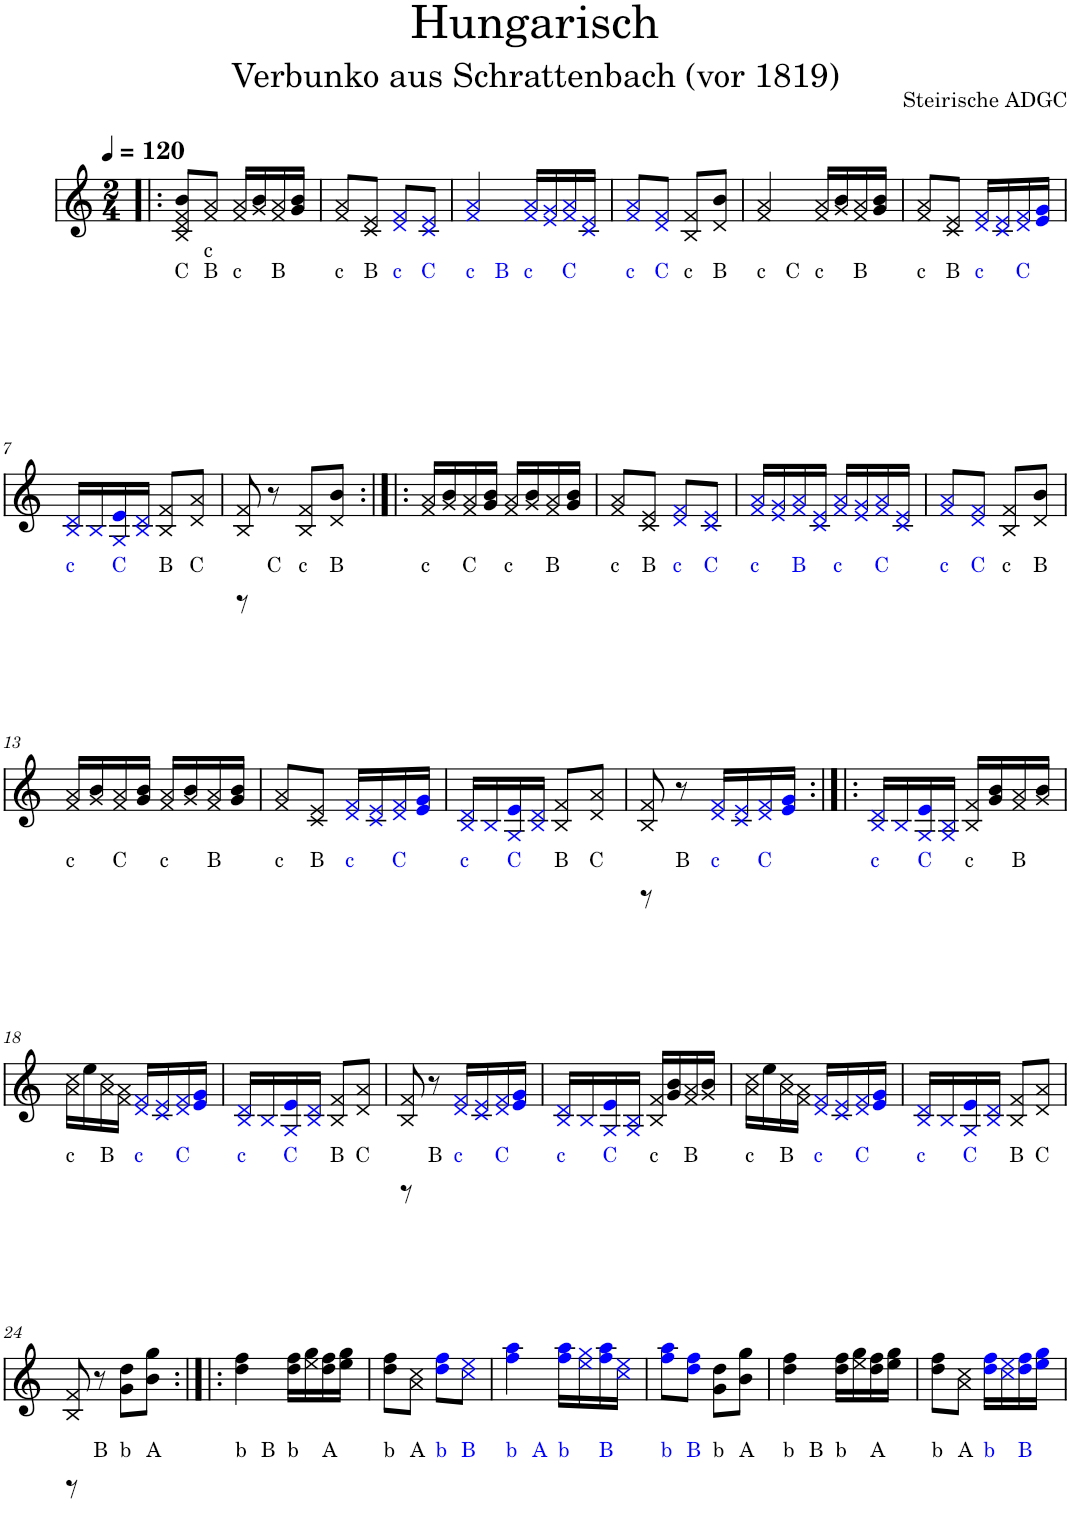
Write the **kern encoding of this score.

**kern	**kern	**kern
*part3	*part2	*part1
*staff3	*staff2	*staff1
*I"Akkordeon	*I"Akkordeon	*I"Akkordeon
*stria5	*stria5	*
*clefG2	*clefF4	*clefG2
*k[]	*k[]	*k[]
*M2/4	*M2/4	*M2/4
*MM120	*MM120	*MM120
=1!|:	=1!|:	=1!|:
!LO:TX:a:t=C	!	!
8ryy	8GG'/L	8B/ 8d/ 8f/ 8b/L
!LO:TX:a:t=B	!	!
!LO:TX:a:t=c	!	!
8ryy	8DD'/ 8GG'/ 8G'/ 8G'/J	8f/ 8a/J
!LO:TX:a:t=c	!	!
8ryy	8G'/L	16f/ 16a/LL
.	.	16g/ 16b/
!LO:TX:a:t=B	!	!
8ryy	8DD'/J	16f/ 16a/
.	.	16g/ 16b/JJ
=2	=2	=2
!LO:TX:a:t=c	!	!
8ryy	8G'/L	8f/ 8a/L
!LO:TX:a:t=B	!	!
8ryy	8DD'/J	8c/ 8e/J
!LO:TX:a:color=#0000FF:t=c	!	!
8ryy	8D'/L	8di/ 8fi/L
!LO:TX:a:color=#0000FF:t=C	!	!
8ryy	8DD'/J	8ci/ 8ei/J
=3	=3	=3
!LO:TX:a:color=#0000FF:t=c	!	!
8ryy	8D'/L	4fi/ 4ai/
!LO:TX:a:color=#0000FF:t=B	!	!
8ryy	8AA'/J	.
!LO:TX:a:color=#0000FF:t=c	!	!
8ryy	8D'/L	16fi/ 16ai/LL
.	.	16ei/ 16gi/
!LO:TX:a:color=#0000FF:t=C	!	!
8ryy	8DD'/J	16fi/ 16ai/
.	.	16ci/ 16ei/JJ
=4	=4	=4
!LO:TX:a:color=#0000FF:t=c	!	!
8ryy	8D'/L	8fi/ 8ai/L
!LO:TX:a:color=#0000FF:t=C	!	!
8ryy	8DD'/J	8di/ 8fi/J
!LO:TX:a:t=c	!	!
8ryy	8G'/L	8B/ 8f/L
!LO:TX:a:t=B	!	!
8ryy	8DD'/J	8d/ 8b/J
=5	=5	=5
!LO:TX:a:t=c	!	!
8ryy	8G'/L	4f/ 4a/
!LO:TX:a:t=C	!	!
8ryy	8GG'/J	.
!LO:TX:a:t=c	!	!
8ryy	8G'/L	16f/ 16a/LL
.	.	16g/ 16b/
!LO:TX:a:t=B	!	!
8ryy	8DD'/J	16f/ 16a/
.	.	16g/ 16b/JJ
=6	=6	=6
!LO:TX:a:t=c	!	!
8ryy	8G'/L	8f/ 8a/L
!LO:TX:a:t=B	!	!
8ryy	8DD'/J	8c/ 8e/J
!LO:TX:a:color=#0000FF:t=c	!	!
8ryy	8D'/L	16di/ 16fi/LL
.	.	16ci/ 16ei/
!LO:TX:a:color=#0000FF:t=C	!	!
8ryy	8DD'/J	16di/ 16fi/
.	.	16ei/ 16gi/JJ
!!LO:LB:g=z
=7	=7	=7
!LO:TX:a:color=#0000FF:t=c	!	!
8ryy	8D'/L	16Bi/ 16di/LL
.	.	16Bi/
!LO:TX:a:color=#0000FF:t=C	!	!
8ryy	8DD'/J	16Gi/ 16ei/
.	.	16Bi/ 16di/JJ
!LO:TX:a:t=B	!	!
8ryy	8DD'/L	8B/ 8f/L
!LO:TX:a:t=C	!	!
8ryy	8GG'/J	8d/ 8a/J
=8	=8	=8
8r	8r	8B/ 8f/
!LO:TX:a:t=C	!	!
8ryy	8GG'	8r
!LO:TX:a:t=c	!	!
8ryy	8G'/L	8B/ 8f/L
!LO:TX:a:t=B	!	!
8ryy	8DD'/J	8d/ 8b/J
=9:|!|:	=9:|!|:	=9:|!|:
!LO:TX:a:t=c	!	!
8ryy	8G'/L	16f/ 16a/LL
.	.	16g/ 16b/
!LO:TX:a:t=C	!	!
8ryy	8GG'/J	16f/ 16a/
.	.	16g/ 16b/JJ
!LO:TX:a:t=c	!	!
8ryy	8G'/L	16f/ 16a/LL
.	.	16g/ 16b/
!LO:TX:a:t=B	!	!
8ryy	8DD'/J	16f/ 16a/
.	.	16g/ 16b/JJ
=10	=10	=10
!LO:TX:a:t=c	!	!
8ryy	8G'/L	8f/ 8a/L
!LO:TX:a:t=B	!	!
8ryy	8DD'/J	8c/ 8e/J
!LO:TX:a:color=#0000FF:t=c	!	!
8ryy	8D'/L	8di/ 8fi/L
!LO:TX:a:color=#0000FF:t=C	!	!
8ryy	8DD'/J	8ci/ 8ei/J
=11	=11	=11
!LO:TX:a:color=#0000FF:t=c	!	!
8ryy	8D'/L	16fi/ 16ai/LL
.	.	16ei/ 16gi/
!LO:TX:a:color=#0000FF:t=B	!	!
8ryy	8AA'/J	16fi/ 16ai/
.	.	16ci/ 16ei/JJ
!LO:TX:a:color=#0000FF:t=c	!	!
8ryy	8D'/L	16fi/ 16ai/LL
.	.	16ei/ 16gi/
!LO:TX:a:color=#0000FF:t=C	!	!
8ryy	8DD'/J	16fi/ 16ai/
.	.	16ci/ 16ei/JJ
=12	=12	=12
!LO:TX:a:color=#0000FF:t=c	!	!
8ryy	8D'/L	8fi/ 8ai/L
!LO:TX:a:color=#0000FF:t=C	!	!
8ryy	8DD'/J	8di/ 8fi/J
!LO:TX:a:t=c	!	!
8ryy	8G'/L	8B/ 8f/L
!LO:TX:a:t=B	!	!
8ryy	8DD'/J	8d/ 8b/J
!!LO:LB:g=z
=13	=13	=13
!LO:TX:a:t=c	!	!
8ryy	8G'/L	16f/ 16a/LL
.	.	16g/ 16b/
!LO:TX:a:t=C	!	!
8ryy	8GG'/J	16f/ 16a/
.	.	16g/ 16b/JJ
!LO:TX:a:t=c	!	!
8ryy	8G'/L	16f/ 16a/LL
.	.	16g/ 16b/
!LO:TX:a:t=B	!	!
8ryy	8DD'/J	16f/ 16a/
.	.	16g/ 16b/JJ
=14	=14	=14
!LO:TX:a:t=c	!	!
8ryy	8G'/L	8f/ 8a/L
!LO:TX:a:t=B	!	!
8ryy	8DD'/J	8c/ 8e/J
!LO:TX:a:color=#0000FF:t=c	!	!
8ryy	8D'/L	16di/ 16fi/LL
.	.	16ci/ 16ei/
!LO:TX:a:color=#0000FF:t=C	!	!
8ryy	8DD'/J	16di/ 16fi/
.	.	16ei/ 16gi/JJ
=15	=15	=15
!LO:TX:a:color=#0000FF:t=c	!	!
8ryy	8D'/L	16Bi/ 16di/LL
.	.	16Bi/
!LO:TX:a:color=#0000FF:t=C	!	!
8ryy	8DD'/J	16Gi/ 16ei/
.	.	16Bi/ 16di/JJ
!LO:TX:a:t=B	!	!
8ryy	8DD'/L	8B/ 8f/L
!LO:TX:a:t=C	!	!
8ryy	8GG'/J	8d/ 8a/J
=16	=16	=16
8r	8r	8B/ 8f/
!LO:TX:a:t=B	!	!
8ryy	8DD'	8r
!LO:TX:a:color=#0000FF:t=c	!	!
8ryy	8D'/L	16di/ 16fi/LL
.	.	16ci/ 16ei/
!LO:TX:a:color=#0000FF:t=C	!	!
8ryy	8DD'/J	16di/ 16fi/
.	.	16ei/ 16gi/JJ
=17:|!|:	=17:|!|:	=17:|!|:
!LO:TX:a:color=#0000FF:t=c	!	!
8ryy	8D'/L	16Bi/ 16di/LL
.	.	16Bi/
!LO:TX:a:color=#0000FF:t=C	!	!
8ryy	8DD'/J	16Gi/ 16ei/
.	.	16Gi/ 16Bi/JJ
!LO:TX:a:t=c	!	!
8ryy	8G'/L	16B/ 16f/LL
.	.	16g/ 16b/
!LO:TX:a:t=B	!	!
8ryy	8DD'/J	16f/ 16a/
.	.	16g/ 16b/JJ
!!LO:LB:g=z
=18	=18	=18
!LO:TX:a:t=c	!	!
8ryy	8G'/L	16a\ 16cc\LL
.	.	16ee\
!LO:TX:a:t=B	!	!
8ryy	8DD'/J	16a\ 16cc\
.	.	16f\ 16a\JJ
!LO:TX:a:color=#0000FF:t=c	!	!
8ryy	8D'/L	16di/ 16fi/LL
.	.	16ci/ 16ei/
!LO:TX:a:color=#0000FF:t=C	!	!
8ryy	8DD'/J	16di/ 16fi/
.	.	16ei/ 16gi/JJ
=19	=19	=19
!LO:TX:a:color=#0000FF:t=c	!	!
8ryy	8D'/L	16Bi/ 16di/LL
.	.	16Bi/
!LO:TX:a:color=#0000FF:t=C	!	!
8ryy	8DD'/J	16Gi/ 16ei/
.	.	16Bi/ 16di/JJ
!LO:TX:a:t=B	!	!
8ryy	8DD'/L	8B/ 8f/L
!LO:TX:a:t=C	!	!
8ryy	8GG'/J	8d/ 8a/J
=20	=20	=20
8r	8r	8B/ 8f/
!LO:TX:a:t=B	!	!
8ryy	8DD'	8r
!LO:TX:a:color=#0000FF:t=c	!	!
8ryy	8D'/L	16di/ 16fi/LL
.	.	16ci/ 16ei/
!LO:TX:a:color=#0000FF:t=C	!	!
8ryy	8DD'/J	16di/ 16fi/
.	.	16ei/ 16gi/JJ
=21	=21	=21
!LO:TX:a:color=#0000FF:t=c	!	!
8ryy	8D'/L	16Bi/ 16di/LL
.	.	16Bi/
!LO:TX:a:color=#0000FF:t=C	!	!
8ryy	8DD'/J	16Gi/ 16ei/
.	.	16Gi/ 16Bi/JJ
!LO:TX:a:t=c	!	!
8ryy	8G'/L	16B/ 16f/LL
.	.	16g/ 16b/
!LO:TX:a:t=B	!	!
8ryy	8DD'/J	16f/ 16a/
.	.	16g/ 16b/JJ
=22	=22	=22
!LO:TX:a:t=c	!	!
8ryy	8G'/L	16a\ 16cc\LL
.	.	16ee\
!LO:TX:a:t=B	!	!
8ryy	8DD'/J	16a\ 16cc\
.	.	16f\ 16a\JJ
!LO:TX:a:color=#0000FF:t=c	!	!
8ryy	8D'/L	16di/ 16fi/LL
.	.	16ci/ 16ei/
!LO:TX:a:color=#0000FF:t=C	!	!
8ryy	8DD'/J	16di/ 16fi/
.	.	16ei/ 16gi/JJ
=23	=23	=23
!LO:TX:a:color=#0000FF:t=c	!	!
8ryy	8D'/L	16Bi/ 16di/LL
.	.	16Bi/
!LO:TX:a:color=#0000FF:t=C	!	!
8ryy	8DD'/J	16Gi/ 16ei/
.	.	16Bi/ 16di/JJ
!LO:TX:a:t=B	!	!
8ryy	8DD'/L	8B/ 8f/L
!LO:TX:a:t=C	!	!
8ryy	8GG'/J	8d/ 8a/J
!!LO:LB:g=z
=24	=24	=24
8r	8r	8B/ 8f/
!LO:TX:a:t=B	!	!
8ryy	8DD'	8r
!LO:TX:a:t=b	!	!
8ryy	8D'/L	8g\ 8dd\L
!LO:TX:a:t=A	!	!
8ryy	8AA'/J	8b\ 8gg\J
=25:|!|:	=25:|!|:	=25:|!|:
!LO:TX:a:t=b	!	!
8ryy	8D'/L	4dd\ 4ff\
!LO:TX:a:t=B	!	!
8ryy	8DD'/J	.
!LO:TX:a:t=b	!	!
8ryy	8D'/L	16dd\ 16ff\LL
.	.	16ee\ 16gg\
!LO:TX:a:t=A	!	!
8ryy	8AA'/J	16dd\ 16ff\
.	.	16ee\ 16gg\JJ
=26	=26	=26
!LO:TX:a:t=b	!	!
8ryy	8D'/L	8dd\ 8ff\L
!LO:TX:a:t=A	!	!
8ryy	8AA'/J	8a\ 8cc\J
!LO:TX:a:color=#0000FF:t=b	!	!
8ryy	8A'\L	8ddi\ 8ffi\L
!LO:TX:a:color=#0000FF:t=B	!	!
8ryy	8AA'\J	8cci\ 8eei\J
=27	=27	=27
!LO:TX:a:color=#0000FF:t=b	!	!
8ryy	8A'/L	4ffi\ 4aai\
!LO:TX:a:color=#0000FF:t=A	!	!
8ryy	8EE'/J	.
!LO:TX:a:color=#0000FF:t=b	!	!
8ryy	8A'\L	16ffi\ 16aai\LL
.	.	16eei\ 16ggi\
!LO:TX:a:color=#0000FF:t=B	!	!
8ryy	8AA'\J	16ffi\ 16aai\
.	.	16cci\ 16eei\JJ
=28	=28	=28
!LO:TX:a:color=#0000FF:t=b	!	!
8ryy	8A'\L	8ffi\ 8aai\L
!LO:TX:a:color=#0000FF:t=B	!	!
8ryy	8AA'\J	8ddi\ 8ffi\J
!LO:TX:a:t=b	!	!
8ryy	8D'/L	8g\ 8dd\L
!LO:TX:a:t=A	!	!
8ryy	8AA'/J	8b\ 8gg\J
=29	=29	=29
!LO:TX:a:t=b	!	!
8ryy	8D'/L	4dd\ 4ff\
!LO:TX:a:t=B	!	!
8ryy	8DD'/J	.
!LO:TX:a:t=b	!	!
8ryy	8D'/L	16dd\ 16ff\LL
.	.	16ee\ 16gg\
!LO:TX:a:t=A	!	!
8ryy	8AA'/J	16dd\ 16ff\
.	.	16ee\ 16gg\JJ
=30	=30	=30
!LO:TX:a:t=b	!	!
8ryy	8D'/L	8dd\ 8ff\L
!LO:TX:a:t=A	!	!
8ryy	8AA'/J	8a\ 8cc\J
!LO:TX:a:color=#0000FF:t=b	!	!
8ryy	8A'\L	16ddi\ 16ffi\LL
.	.	16cci\ 16eei\
!LO:TX:a:color=#0000FF:t=B	!	!
8ryy	8AA'\J	16ddi\ 16ffi\
.	.	16eei\ 16ggi\JJ
=	=	=
*-	*-	*-
